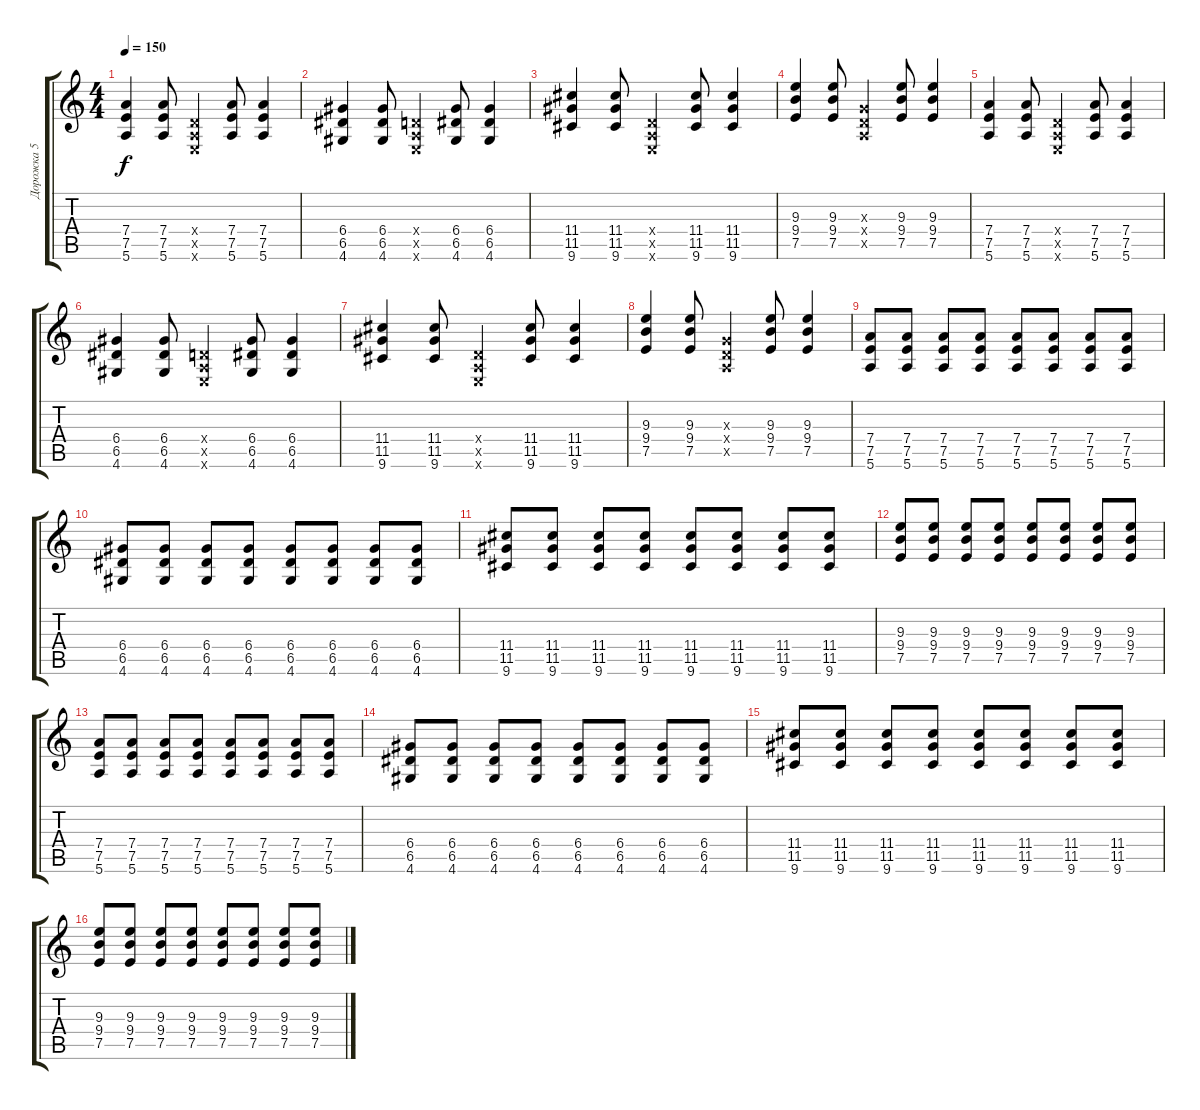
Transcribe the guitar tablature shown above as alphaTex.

\track ("Дорожка 5" "Дорожка 5") {instrument distortionguitar}
\staff {score tabs}
\tuning (E4 B3 G3 D3 A2 E2) {hide}
\ts (4 4)
\tempo 150
\clef g2
\ks c
(7.4 7.5 5.6).4{dy f} (7.4 7.5 5.6).8 (0.4{x} 0.5{x} 0.6{x}).4 (7.4 7.5 5.6).8 (7.4 7.5 5.6).4 |
(6.4 6.5 4.6).4 (6.4 6.5 4.6).8 (0.4{x} 0.5{x} 0.6{x}).4 (6.4 6.5 4.6).8 (6.4 6.5 4.6).4 |
(11.4 11.5 9.6).4 (11.4 11.5 9.6).8 (0.4{x} 0.5{x} 0.6{x}).4 (11.4 11.5 9.6).8 (11.4 11.5 9.6).4 |
(9.3 9.4 7.5).4 (9.3 9.4 7.5).8 (0.3{x} 0.4{x} 0.5{x}).4 (9.3 9.4 7.5).8 (9.3 9.4 7.5).4 |
(7.4 7.5 5.6).4 (7.4 7.5 5.6).8 (0.4{x} 0.5{x} 0.6{x}).4 (7.4 7.5 5.6).8 (7.4 7.5 5.6).4 |
(6.4 6.5 4.6).4 (6.4 6.5 4.6).8 (0.4{x} 0.5{x} 0.6{x}).4 (6.4 6.5 4.6).8 (6.4 6.5 4.6).4 |
(11.4 11.5 9.6).4 (11.4 11.5 9.6).8 (0.4{x} 0.5{x} 0.6{x}).4 (11.4 11.5 9.6).8 (11.4 11.5 9.6).4 |
(9.3 9.4 7.5).4 (9.3 9.4 7.5).8 (0.3{x} 0.4{x} 0.5{x}).4 (9.3 9.4 7.5).8 (9.3 9.4 7.5).4 |
(7.4 7.5 5.6).8 (7.4 7.5 5.6).8 (7.4 7.5 5.6).8 (7.4 7.5 5.6).8 (7.4 7.5 5.6).8 (7.4 7.5 5.6).8 (7.4 7.5 5.6).8 (7.4 7.5 5.6).8 |
(6.4 6.5 4.6).8 (6.4 6.5 4.6).8 (6.4 6.5 4.6).8 (6.4 6.5 4.6).8 (6.4 6.5 4.6).8 (6.4 6.5 4.6).8 (6.4 6.5 4.6).8 (6.4 6.5 4.6).8 |
(11.4 11.5 9.6).8 (11.4 11.5 9.6).8 (11.4 11.5 9.6).8 (11.4 11.5 9.6).8 (11.4 11.5 9.6).8 (11.4 11.5 9.6).8 (11.4 11.5 9.6).8 (11.4 11.5 9.6).8 |
(9.3 9.4 7.5).8 (9.3 9.4 7.5).8 (9.3 9.4 7.5).8 (9.3 9.4 7.5).8 (9.3 9.4 7.5).8 (9.3 9.4 7.5).8 (9.3 9.4 7.5).8 (9.3 9.4 7.5).8 |
(7.4 7.5 5.6).8 (7.4 7.5 5.6).8 (7.4 7.5 5.6).8 (7.4 7.5 5.6).8 (7.4 7.5 5.6).8 (7.4 7.5 5.6).8 (7.4 7.5 5.6).8 (7.4 7.5 5.6).8 |
(6.4 6.5 4.6).8 (6.4 6.5 4.6).8 (6.4 6.5 4.6).8 (6.4 6.5 4.6).8 (6.4 6.5 4.6).8 (6.4 6.5 4.6).8 (6.4 6.5 4.6).8 (6.4 6.5 4.6).8 |
(11.4 11.5 9.6).8 (11.4 11.5 9.6).8 (11.4 11.5 9.6).8 (11.4 11.5 9.6).8 (11.4 11.5 9.6).8 (11.4 11.5 9.6).8 (11.4 11.5 9.6).8 (11.4 11.5 9.6).8 |
(9.3 9.4 7.5).8 (9.3 9.4 7.5).8 (9.3 9.4 7.5).8 (9.3 9.4 7.5).8 (9.3 9.4 7.5).8 (9.3 9.4 7.5).8 (9.3 9.4 7.5).8 (9.3 9.4 7.5).8
